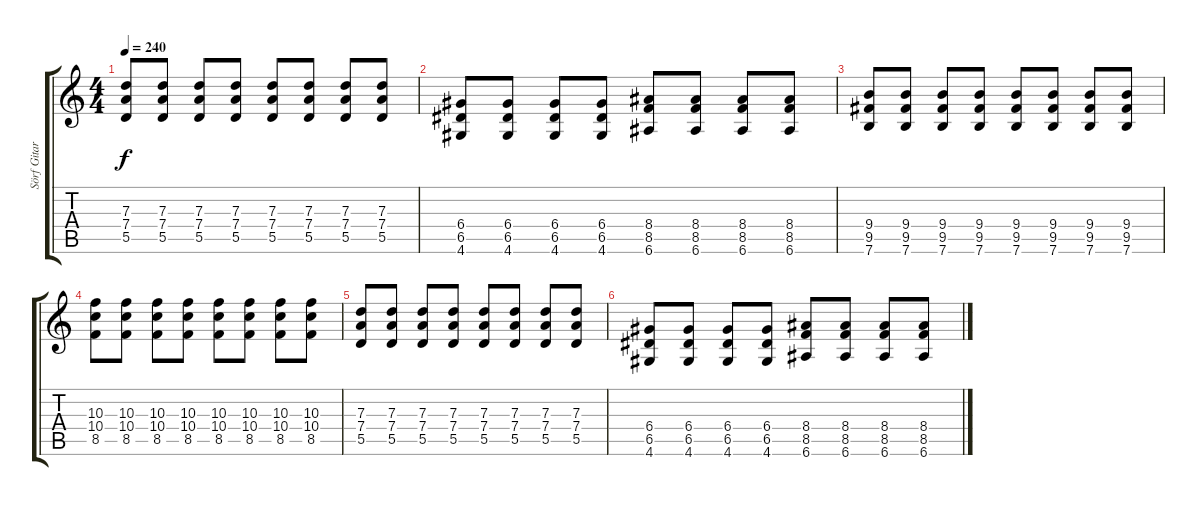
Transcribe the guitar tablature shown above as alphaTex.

\track ("Sörf Gitar" "Sörf Gitar") {instrument distortionguitar}
\staff {score tabs}
\tuning (E4 B3 G3 D3 A2 E2) {hide}
\ts (4 4)
\tempo 240
\clef g2
\ks c
(7.3 7.4 5.5).8{dy f} (7.3 7.4 5.5).8 (7.3 7.4 5.5).8 (7.3 7.4 5.5).8 (7.3 7.4 5.5).8 (7.3 7.4 5.5).8 (7.3 7.4 5.5).8 (7.3 7.4 5.5).8 |
(6.4 6.5 4.6).8 (6.4 6.5 4.6).8 (6.4 6.5 4.6).8 (6.4 6.5 4.6).8 (8.4 8.5 6.6).8 (8.4 8.5 6.6).8 (8.4 8.5 6.6).8 (8.4 8.5 6.6).8 |
(9.4 9.5 7.6).8 (9.4 9.5 7.6).8 (9.4 9.5 7.6).8 (9.4 9.5 7.6).8 (9.4 9.5 7.6).8 (9.4 9.5 7.6).8 (9.4 9.5 7.6).8 (9.4 9.5 7.6).8 |
(10.3 10.4 8.5).8 (10.3 10.4 8.5).8 (10.3 10.4 8.5).8 (10.3 10.4 8.5).8 (10.3 10.4 8.5).8 (10.3 10.4 8.5).8 (10.3 10.4 8.5).8 (10.3 10.4 8.5).8 |
(7.3 7.4 5.5).8 (7.3 7.4 5.5).8 (7.3 7.4 5.5).8 (7.3 7.4 5.5).8 (7.3 7.4 5.5).8 (7.3 7.4 5.5).8 (7.3 7.4 5.5).8 (7.3 7.4 5.5).8 |
(6.4 6.5 4.6).8 (6.4 6.5 4.6).8 (6.4 6.5 4.6).8 (6.4 6.5 4.6).8 (8.4 8.5 6.6).8 (8.4 8.5 6.6).8 (8.4 8.5 6.6).8 (8.4 8.5 6.6).8
